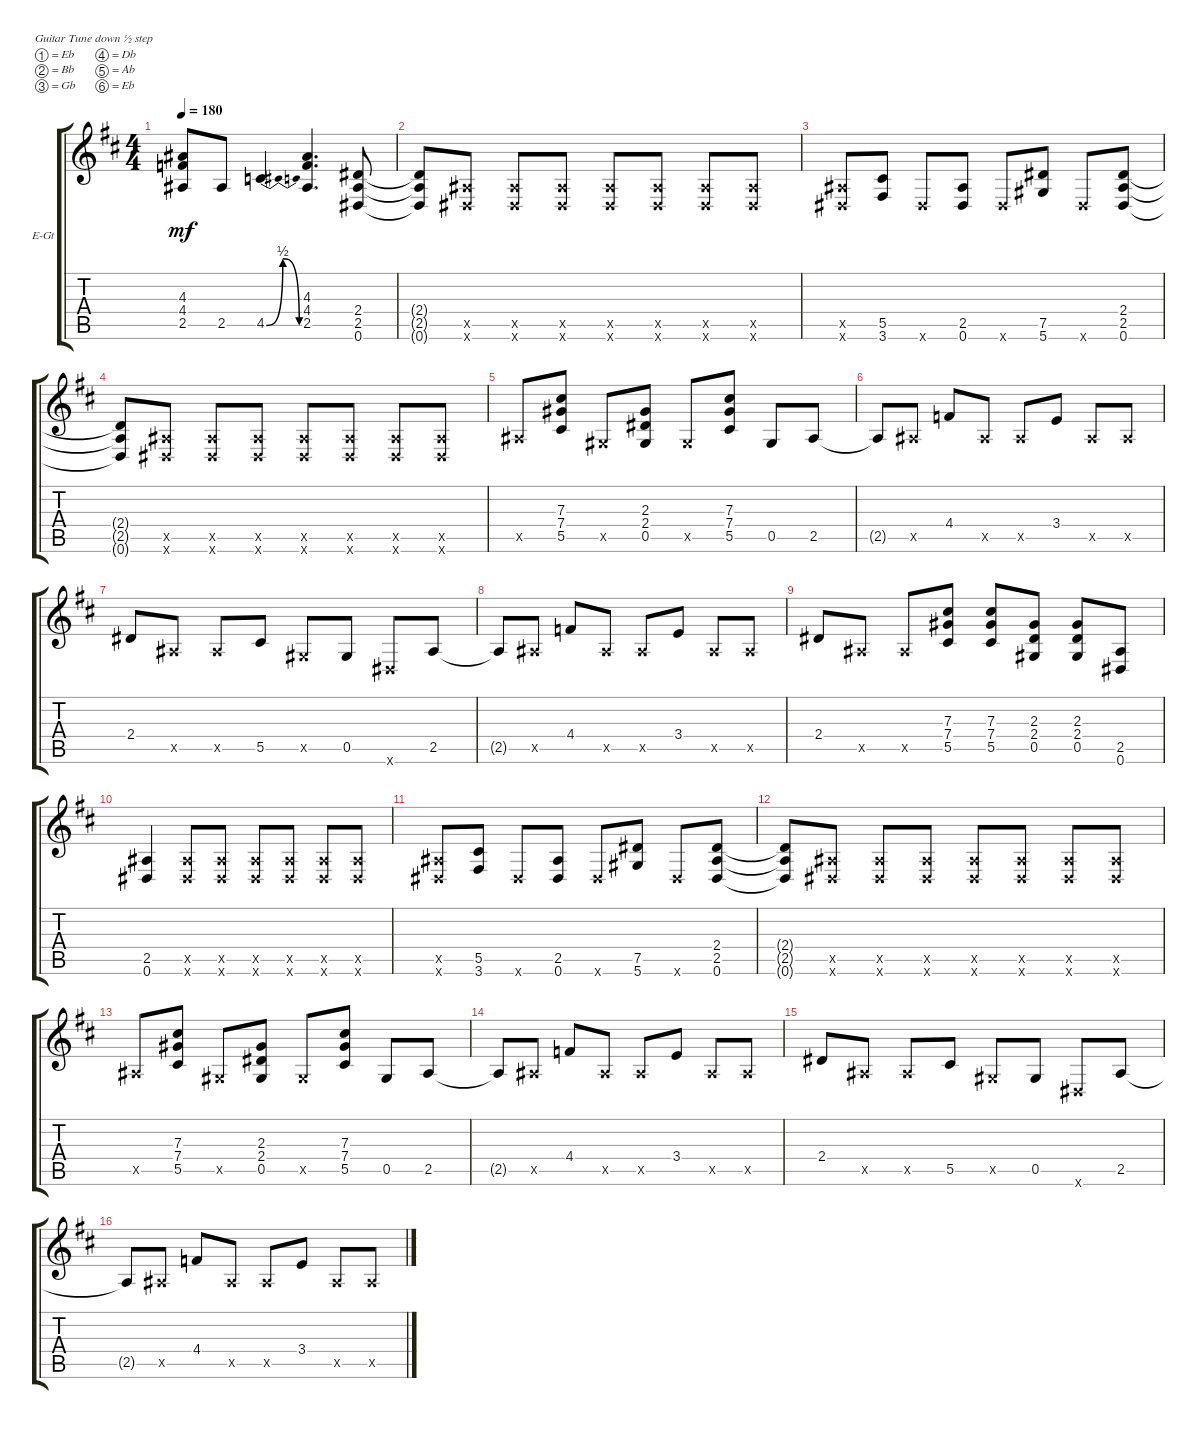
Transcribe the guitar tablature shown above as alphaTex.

\defaultSystemsLayout 4
\bracketExtendMode groupsimilarinstruments
\firstSystemTrackNameOrientation horizontal
\otherSystemsTrackNameOrientation horizontal
\track ("Rithm Guitar 1" "E-Gt") {instrument distortionguitar}
\staff {score tabs}
\tuning (Eb4 Bb3 Gb3 Db3 Ab2 Eb2)
\ts (4 4)
\tempo 180
\clef g2
\ks bminor
(2.5{t} 4.4{t} 4.3{t}).8{dy mf} 2.5.8 4.5{be (bendrelease 0 0 10.799999999999999 2 20.4 2 31.2 0)}.4 (2.5 4.4 4.3).4{d} (0.6 2.5 2.4).8 |
(2.4{t} 2.5{t} 0.6{t}).8 (0.6{x} 2.5{x}).8 (0.6{x} 2.5{x}).8 (0.6{x} 2.5{x}).8 (0.6{x} 2.5{x}).8 (0.6{x} 2.5{x}).8 (0.6{x} 2.5{x}).8 (0.6{x} 2.5{x}).8 |
(0.6{x} 2.5{x}).8 (3.6 5.5).8 0.6{x}.8 (0.6 2.5).8 0.6{x}.8 (5.6 7.5).8 0.6{x}.8 (0.6 2.5 2.4).8 |
(0.6{t} 2.5{t} 2.4{t}).8 (0.6{x} 2.5{x}).8 (0.6{x} 2.5{x}).8 (0.6{x} 2.5{x}).8 (0.6{x} 2.5{x}).8 (0.6{x} 2.5{x}).8 (0.6{x} 2.5{x}).8 (0.6{x} 2.5{x}).8 |
2.5{x}.8 (5.5 7.4 7.3).8 0.5{x}.8 (0.5 2.4 2.3).8 0.5{x}.8 (5.5 7.4 7.3).8 0.5.8 2.5.8 |
2.5{t}.8 2.5{x}.8 4.4.8 2.5{x}.8 2.5{x}.8 3.4.8 2.5{x}.8 2.5{x}.8 |
2.4.8 2.5{x}.8 2.5{x}.8 5.5.8 0.5{x}.8 0.5.8 0.6{x}.8 2.5.8 |
2.5{t}.8 2.5{x}.8 4.4.8 2.5{x}.8 2.5{x}.8 3.4.8 2.5{x}.8 2.5{x}.8 |
2.4.8 2.5{x}.8 2.5{x}.8 (5.5 7.4 7.3).8 (7.3 7.4 5.5).8 (0.5 2.4 2.3).8 (0.5 2.4 2.3).8 (0.6 2.5).8 |
(0.6 2.5).4 (0.6{x} 2.5{x}).8 (0.6{x} 2.5{x}).8 (0.6{x} 2.5{x}).8 (0.6{x} 2.5{x}).8 (0.6{x} 2.5{x}).8 (0.6{x} 2.5{x}).8 |
(0.6{x} 2.5{x}).8 (3.6 5.5).8 0.6{x}.8 (0.6 2.5).8 0.6{x}.8 (5.6 7.5).8 0.6{x}.8 (0.6 2.5 2.4).8 |
(0.6{t} 2.5{t} 2.4{t}).8 (0.6{x} 2.5{x}).8 (0.6{x} 2.5{x}).8 (0.6{x} 2.5{x}).8 (0.6{x} 2.5{x}).8 (0.6{x} 2.5{x}).8 (0.6{x} 2.5{x}).8 (0.6{x} 2.5{x}).8 |
2.5{x}.8 (5.5 7.4 7.3).8 0.5{x}.8 (0.5 2.4 2.3).8 0.5{x}.8 (5.5 7.4 7.3).8 0.5.8 2.5.8 |
2.5{t}.8 2.5{x}.8 4.4.8 2.5{x}.8 2.5{x}.8 3.4.8 2.5{x}.8 2.5{x}.8 |
2.4.8 2.5{x}.8 2.5{x}.8 5.5.8 0.5{x}.8 0.5.8 0.6{x}.8 2.5.8 |
2.5{t}.8 2.5{x}.8 4.4.8 2.5{x}.8 2.5{x}.8 3.4.8 2.5{x}.8 2.5{x}.8
